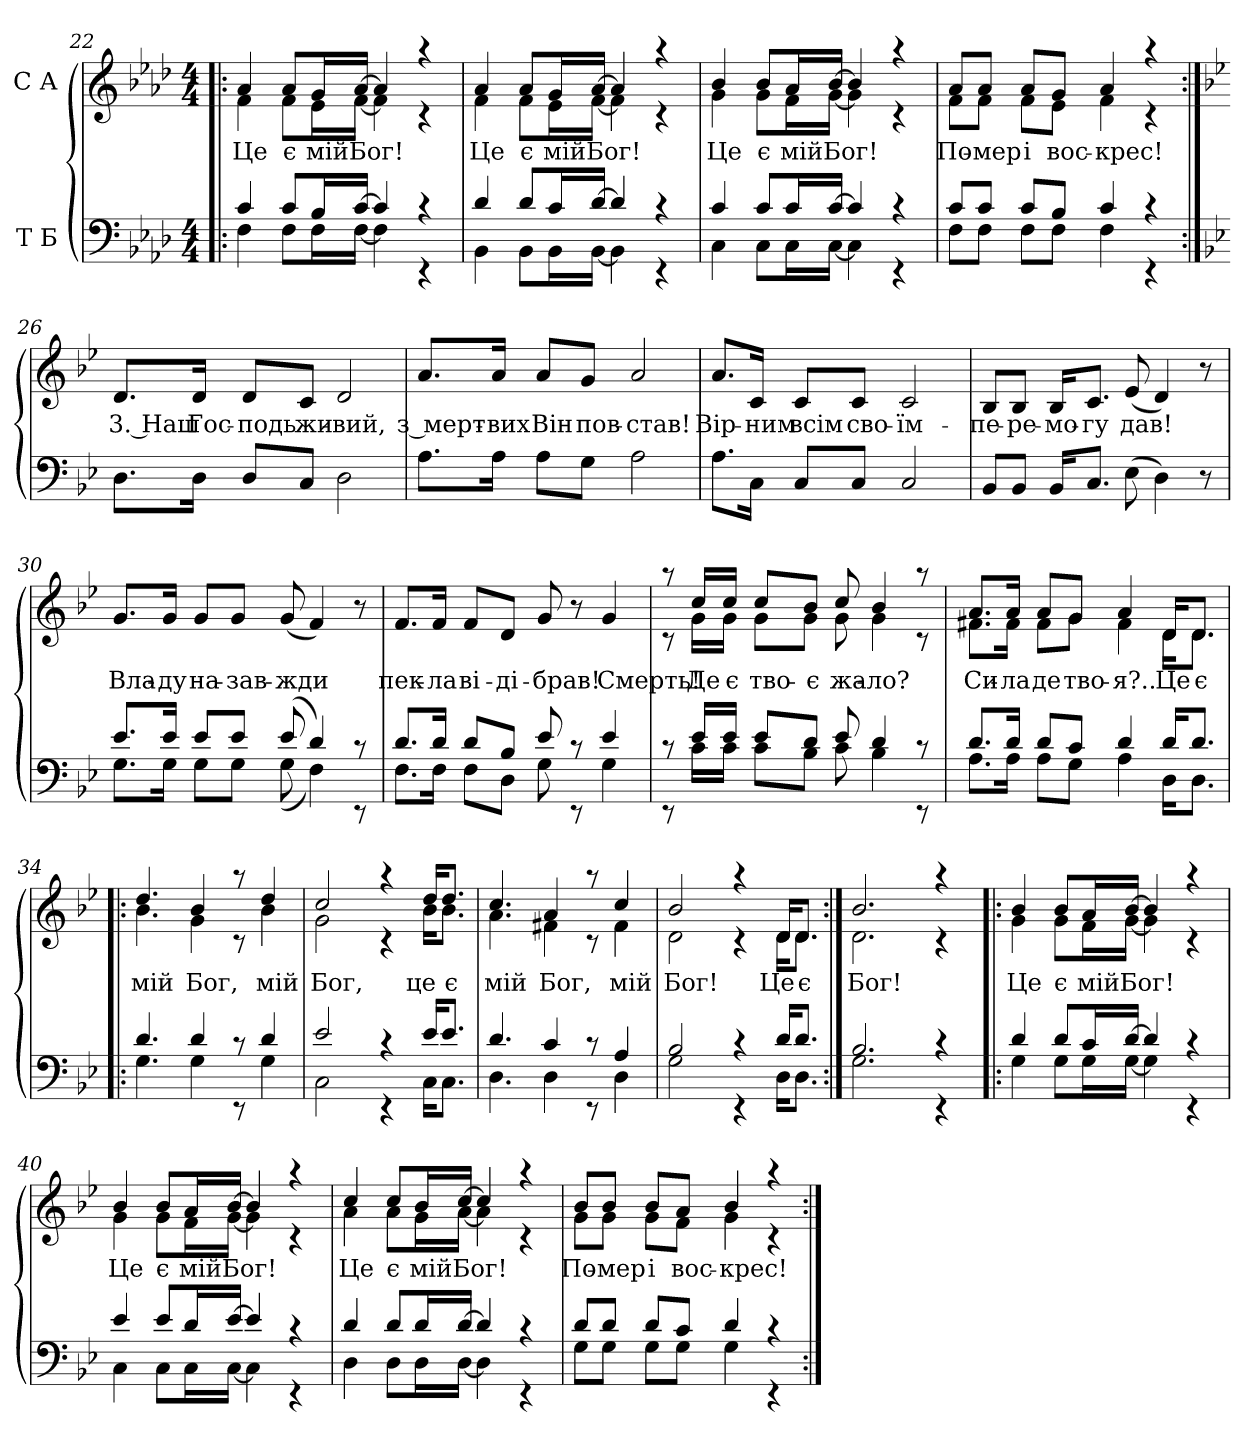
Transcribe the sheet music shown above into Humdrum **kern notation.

**kern	**kern	**text
*part2	*part1	*part1
*staff2	*staff1	*staff1
*I"Т Б	*I"С А	*
!!LO:LB:g=z
*clefF4	*clefG2	*
*k[b-e-a-d-]	*k[b-e-a-d-]	*
*f:	*f:	*
*M4/4	*M4/4	*
=22!|:	=22!|:	=22!|:
*^	*	*
!	!	!	!LO:LY:b
*	*	*^	*
4c/	4F\	4a-/	4f\	Це
!	!	!	!	!LO:LY:b
8c/L	8F\L	8a-/L	8f\L	є
!	!	!	!	!LO:LY:b
16B-/L	16F\L	16g/L	16e-\L	мій
!	!	!	!	!LO:LY:b
[>16c/JJ	[<16F\JJ	[>16a-/JJ	[<16f\JJ	Бог!
4c/]	4F\]	4a-/]	4f\]	.
4rc	4rEE	4raa	4rc	.
=23	=23	=23	=23	=23
!	!	!	!	!LO:LY:b
4d-/	4BB-\	4a-/	4f\	Це
!	!	!	!	!LO:LY:b
8d-/L	8BB-\L	8a-/L	8f\L	є
!	!	!	!	!LO:LY:b
16c/L	16BB-\L	16g/L	16e-\L	мій
!	!	!	!	!LO:LY:b
[>16d-/JJ	[<16BB-\JJ	[>16a-/JJ	[<16f\JJ	Бог!
4d-/]	4BB-\]	4a-/]	4f\]	.
4rc	4rEE	4raa	4rc	.
=24	=24	=24	=24	=24
!	!	!	!	!LO:LY:b
4c/	4C\	4b-/	4g\	Це
!	!	!	!	!LO:LY:b
8c/L	8C\L	8b-/L	8g\L	є
!	!	!	!	!LO:LY:b
16c/L	16C\L	16a-/L	16f\L	мій
!	!	!	!	!LO:LY:b
[>16c/JJ	[<16C\JJ	[>16b-/JJ	[<16g\JJ	Бог!
4c/]	4C\]	4b-/]	4g\]	.
4rc	4rEE	4raa	4rc	.
=25	=25	=25	=25	=25
!	!	!	!	!LO:LY:b
8c/L	8F\L	8a-/L	8f\L	По-
!	!	!	!	!LO:LY:b
8c/J	8F\J	8a-/J	8f\J	-мер
!	!	!	!	!LO:LY:b
8c/L	8F\L	8a-/L	8f\L	і
!	!	!	!	!LO:LY:b
8B-/J	8F\J	8g/J	8e-\J	вос-
!	!	!	!	!LO:LY:b
4c/	4F\	4a-/	4f\	-крес!
4rc	4rEE	4raa	4rc	.
*v	*v	*	*	*
*	*v	*v	*
!!LO:PB:g=z
=26:|!	=26:|!	=26:|!
*k[b-e-]	*k[b-e-]	*
*g:	*g:	*
*^	*^	*
!	!	!	!	!LO:LY:b
*v	*v	*	*	*
*	*v	*v	*
8.D\L	8.d/L	3. Наш
!	!	!LO:LY:b
16D\Jk	16d/Jk	Гос-
!	!	!LO:LY:b
8D/L	8d/L	-подь
!	!	!LO:LY:b
8C/J	8c/J	жи-
!	!	!LO:LY:b
2D\	2d/	-вий,
=27	=27	=27
!	!	!LO:LY:b
8.A\L	8.a/L	з мерт-
!	!	!LO:LY:b
16A\Jk	16a/Jk	-вих
!	!	!LO:LY:b
8A\L	8a/L	Він
!	!	!LO:LY:b
8G\J	8g/J	пов-
!	!	!LO:LY:b
2A\	2a/	-став!
=28	=28	=28
!	!	!LO:LY:b
8.A\L	8.a/L	Вір-
!	!	!LO:LY:b
16C\Jk	16c/Jk	-ним
!	!	!LO:LY:b
8C/L	8c/L	всім
!	!	!LO:LY:b
8C/J	8c/J	сво-
!	!	!LO:LY:b
2C/	2c/	-їм-
!!LO:LB:g=z
=29	=29	=29
!	!	!LO:LY:b
8BB-/L	8B-/L	-пе-
!	!	!LO:LY:b
8BB-/J	8B-/J	-ре-
!	!	!LO:LY:b
16BB-/KL	16B-/KL	-мо-
!	!	!LO:LY:b
8.C/J	8.c/J	-гу
!	!	!LO:LY:b
(>8E-\	(<8e-/	дав!
4D\)	4d/)	.
8r	8r	.
=30	=30	=30
*^	*	*
!	!	!	!LO:LY:b
8.e-/L	8.G\L	8.g/L	Вла-
!	!	!	!LO:LY:b
16e-/Jk	16G\Jk	16g/Jk	-ду
!	!	!	!LO:LY:b
8e-/L	8G\L	8g/L	на-
!	!	!	!LO:LY:b
8e-/J	8G\J	8g/J	-зав-
!	!	!	!LO:LY:b
(8e-/	(<8G\	(<8g/	-жди
4d/)	4F\)	4f/)	.
!	!	!	!LO:LY:b
8rc	8rEE	8r	в
=31	=31	=31	=31
!	!	!	!LO:LY:b
8.d/L	8.F\L	8.f/L	пек-
!	!	!	!LO:LY:b
16d/Jk	16F\Jk	16f/Jk	-ла
!	!	!	!LO:LY:b
8d/L	8F\L	8f/L	ві-
!	!	!	!LO:LY:b
8B-/J	8D\J	8d/J	-ді-
!	!	!	!LO:LY:b
8e-/	8G\	8g/	-брав!
8rc	8rEE	8r	.
!	!	!	!LO:LY:b
4e-/	4G\	4g/	Смерть!
!!LO:LB:g=z
=32	=32	=32	=32
*	*	*^	*
8rc	8rEE	8raa	8rc	.
!	!	!	!	!LO:LY:b
16e-/LL	16c\LL	16cc/LL	16g\LL	Де
!	!	!	!	!LO:LY:b
16e-/JJ	16c\JJ	16cc/JJ	16g\JJ	є
!	!	!	!	!LO:LY:b
8e-/L	8c\L	8cc/L	8g\L	тво-
!	!	!	!	!LO:LY:b
8d/J	8B-\J	8b-/J	8g\J	-є
!	!	!	!	!LO:LY:b
8e-/	8c\	8cc/	8g\	жа-
!	!	!	!	!LO:LY:b
4d/	4B-\	4b-/	4g\	-ло?
8rc	8rEE	8raa	8rc	.
=33	=33	=33	=33	=33
!	!	!	!	!LO:LY:b
8.d/L	8.A\L	8.a/L	8.f#X\L	Си-
!	!	!	!	!LO:LY:b
16d/Jk	16A\Jk	16a/Jk	16f#\Jk	-ла
!	!	!	!	!LO:LY:b
8d/L	8A\L	8a/L	8f#\L	де
!	!	!	!	!LO:LY:b
8c/J	8G\J	8g/J	8g\J	тво-
!	!	!	!	!LO:LY:b
4d/	4A\	4a/	4f#\	-я?..
!	!	!	!	!LO:LY:b
16d/KL	16D\KL	16d/KL	16d\KL	Це
!	!	!	!	!LO:LY:b
8.d/J	8.D\J	8.d/J	8.d\J	є
!!LO:LB:g=z	!!
=34!|:	=34!|:	=34!|:	=34!|:	=34!|:
!	!	!	!	!LO:LY:b
4.d/	4.G\	4.dd/	4.b-\	мій
!	!	!	!	!LO:LY:b
4d/	4G\	4b-/	4g\	Бог,
8rc	8rEE	8raa	8rc	.
!	!	!	!	!LO:LY:b
4d/	4G\	4dd/	4b-\	мій
=35	=35	=35	=35	=35
!	!	!	!	!LO:LY:b
2e-/	2C\	2cc/	2g\	Бог,
4rc	4rEE	4raa	4rc	.
!	!	!	!	!LO:LY:b
16e-/KL	16C\KL	16dd/KL	16b-\KL	це
!	!	!	!	!LO:LY:b
8.e-/J	8.C\J	8.dd/J	8.b-\J	є
=36	=36	=36	=36	=36
!	!	!	!	!LO:LY:b
4.d/	4.D\	4.cc/	4.a\	мій
!	!	!	!	!LO:LY:b
4c/	4D\	4a/	4f#X\	Бог,
8rc	8rEE	8raa	8rc	.
!	!	!	!	!LO:LY:b
4A/	4D\	4cc/	4f#\	мій
=37	=37	=37	=37	=37
!	!	!	!	!LO:LY:b
2B-/	2G\	2b-/	2d\	Бог!
4rc	4rEE	4raa	4rc	.
!	!	!	!	!LO:LY:b
16d/KL	16D\KL	16d/KL	16d\KL	Це
!	!	!	!	!LO:LY:b
8.d/J	8.D\J	8.d/J	8.d\J	є
=38:|!	=38:|!	=38:|!	=38:|!	=38:|!
!	!	!	!	!LO:LY:b
2.B-/	2.G\	2.b-/	2.d\	Бог!
4rc	4rEE	4raa	4rc	.
!!LO:LB:g=z	!!
=39!|:	=39!|:	=39!|:	=39!|:	=39!|:
!	!	!	!	!LO:LY:b
4d/	4G\	4b-/	4g\	Це
!	!	!	!	!LO:LY:b
8d/L	8G\L	8b-/L	8g\L	є
!	!	!	!	!LO:LY:b
16c/L	16G\L	16a/L	16f\L	мій
!	!	!	!	!LO:LY:b
[>16d/JJ	[<16G\JJ	[>16b-/JJ	[<16g\JJ	Бог!
4d/]	4G\]	4b-/]	4g\]	.
4rc	4rEE	4raa	4rc	.
=40	=40	=40	=40	=40
!	!	!	!	!LO:LY:b
4e-/	4C\	4b-/	4g\	Це
!	!	!	!	!LO:LY:b
8e-/L	8C\L	8b-/L	8g\L	є
!	!	!	!	!LO:LY:b
16d/L	16C\L	16a/L	16f\L	мій
!	!	!	!	!LO:LY:b
[>16e-/JJ	[<16C\JJ	[>16b-/JJ	[<16g\JJ	Бог!
4e-/]	4C\]	4b-/]	4g\]	.
4rc	4rEE	4raa	4rc	.
=41	=41	=41	=41	=41
!	!	!	!	!LO:LY:b
4d/	4D\	4cc/	4a\	Це
!	!	!	!	!LO:LY:b
8d/L	8D\L	8cc/L	8a\L	є
!	!	!	!	!LO:LY:b
16d/L	16D\L	16b-/L	16g\L	мій
!	!	!	!	!LO:LY:b
[>16d/JJ	[<16D\JJ	[>16cc/JJ	[<16a\JJ	Бог!
4d/]	4D\]	4cc/]	4a\]	.
4rc	4rEE	4raa	4rc	.
=42	=42	=42	=42	=42
!	!	!	!	!LO:LY:b
8d/L	8G\L	8b-/L	8g\L	По-
!	!	!	!	!LO:LY:b
8d/J	8G\J	8b-/J	8g\J	-мер
!	!	!	!	!LO:LY:b
8d/L	8G\L	8b-/L	8g\L	і
!	!	!	!	!LO:LY:b
8c/J	8G\J	8a/J	8f\J	вос-
!	!	!	!	!LO:LY:b
4d/	4G\	4b-/	4g\	-крес!
4rc	4rEE	4raa	4rc	.
*v	*v	*	*	*
*	*v	*v	*
=:|!	=:|!	=:|!
*-	*-	*-
